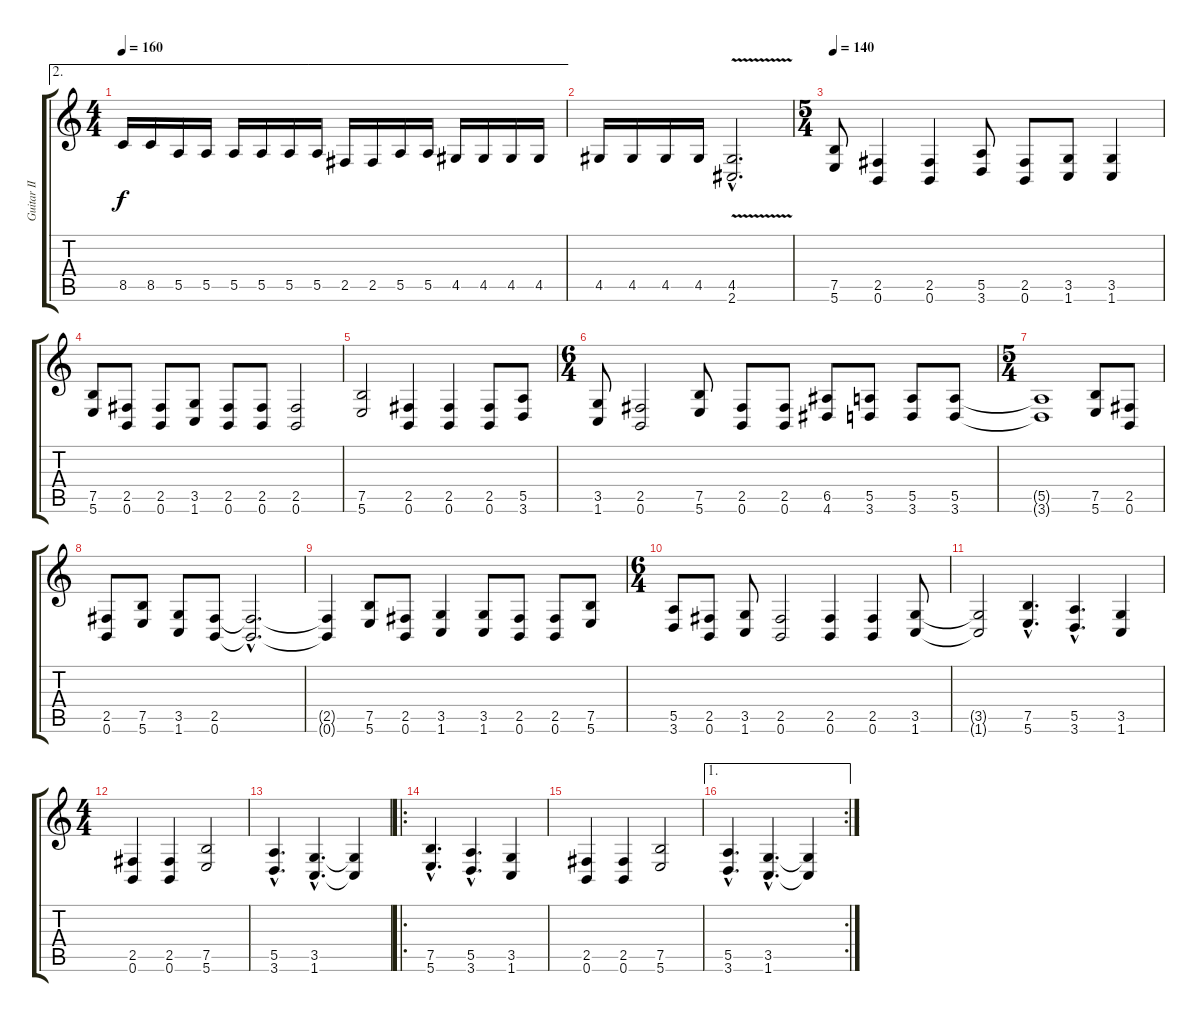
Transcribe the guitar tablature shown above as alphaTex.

\track ("Guitar II" "Guitar II") {instrument distortionguitar}
\staff {score tabs}
\tuning (B3 Gb3 D3 A2 E2 B1) {hide}
\ae 2
\ts (4 4)
\tempo 160
\clef g2
\ks c
8.5.16{dy f} 8.5.16 5.5.16 5.5.16 5.5.16 5.5.16 5.5.16 5.5.16 2.5.16 2.5.16 5.5.16 5.5.16 4.5.16 4.5.16 4.5.16 4.5.16 |
4.5.16 4.5.16 4.5.16 4.5.16 (4.5{v} 2.6{v hac}).2{d} |
\ts (5 4)
\tempo 140
(7.5 5.6).8 (2.5 0.6).4 (2.5 0.6).4 (5.5 3.6).8 (2.5 0.6).8 (3.5 1.6).8 (3.5 1.6).4 |
(7.5 5.6).8 (2.5 0.6).8 (2.5 0.6).8 (3.5 1.6).8 (2.5 0.6).8 (2.5 0.6).8 (2.5 0.6).2 |
(7.5 5.6).2 (2.5 0.6).4 (2.5 0.6).4 (2.5 0.6).8 (5.5 3.6).8 |
\ts (6 4)
(3.5 1.6).8 (2.5 0.6).2 (7.5 5.6).8 (2.5 0.6).8 (2.5 0.6).8 (6.5 4.6).8 (5.5 3.6).8 (5.5 3.6).8 (5.5 3.6).8 |
\ts (5 4)
(5.5{t} 3.6{t}).1 (7.5 5.6).8 (2.5 0.6).8 |
(2.5 0.6).8 (7.5 5.6).8 (3.5 1.6).8 (2.5 0.6).8 (2.5{hac t} 0.6{hac t}).2{d} |
(2.5{t} 0.6{t}).4 (7.5 5.6).8 (2.5 0.6).8 (3.5 1.6).4 (3.5 1.6).8 (2.5 0.6).8 (2.5 0.6).8 (7.5 5.6).8 |
\ts (6 4)
(5.5 3.6).8 (2.5 0.6).8 (3.5 1.6).8 (2.5 0.6).2 (2.5 0.6).4 (2.5 0.6).4 (3.5 1.6).8 |
(3.5{t} 1.6{t}).2 (7.5{hac} 5.6{hac}).4{d} (5.5{hac} 3.6{hac}).4{d} (3.5 1.6).4 |
\ts (4 4)
(2.5 0.6).4 (2.5 0.6).4 (7.5 5.6).2 |
(5.5{hac} 3.6{hac}).4{d} (3.5{hac} 1.6{hac}).4{d} (3.5{t} 1.6{t}).4 |
\ro
(7.5{hac} 5.6{hac}).4{d} (5.5{hac} 3.6{hac}).4{d} (3.5 1.6).4 |
(2.5 0.6).4 (2.5 0.6).4 (7.5 5.6).2 |
\ae 1
\rc 2
(5.5{hac} 3.6{hac}).4{d} (3.5{hac} 1.6{hac}).4{d} (3.5{t} 1.6{t}).4
